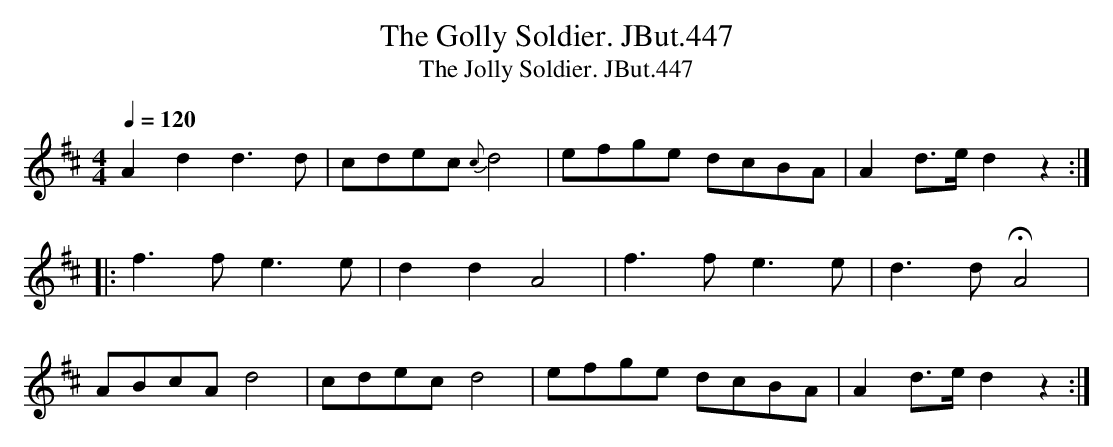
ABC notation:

X:1
T:Golly Soldier. JBut.447, The
T:Jolly Soldier. JBut.447, The
M:4/4
L:1/8
Q:1/4=120
K:D
A2 d2 d3 d|cdec {c}d4|efge dcBA|A2 d>e d2z2:|
|:f3f e3e|d2 d2 A4|f3f e3e|d3d !fermata!A4|
ABcA d4|cdec d4|efge dcBA|A2 d>e d2z2:|
